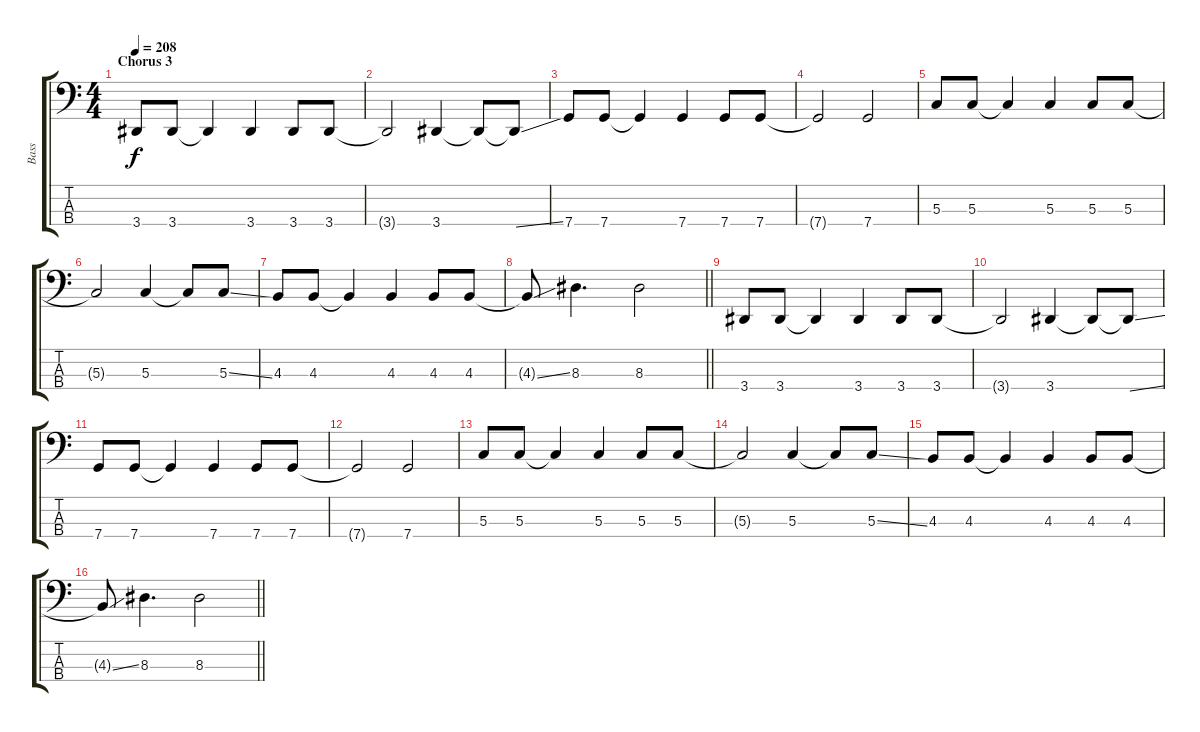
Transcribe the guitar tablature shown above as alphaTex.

\track ("Bass" "Bass") {instrument electricbasspick}
\staff {score tabs}
\tuning (F2 C2 G1 C1) {hide}
\ts (4 4)
\section ("" "Chorus 3")
\tempo 208
\clef f4
\ks c
3.4.8{dy f} 3.4.8 3.4{t}.4 3.4.4 3.4.8 3.4.8 |
3.4{t}.2 3.4.4 3.4{t}.8 3.4{ss t}.8 |
7.4.8 7.4.8 7.4{t}.4 7.4.4 7.4.8 7.4.8 |
7.4{t}.2 7.4.2 |
5.3.8 5.3.8 5.3{t}.4 5.3.4 5.3.8 5.3.8 |
5.3{t}.2 5.3.4 5.3{t}.8 5.3{ss}.8 |
4.3.8 4.3.8 4.3{t}.4 4.3.4 4.3.8 4.3.8 |
\barLineRight lightlight
4.3{ss t}.8 8.3.4{d} 8.3.2 |
\section ("" "")
3.4.8 3.4.8 3.4{t}.4 3.4.4 3.4.8 3.4.8 |
3.4{t}.2 3.4.4 3.4{t}.8 3.4{ss t}.8 |
7.4.8 7.4.8 7.4{t}.4 7.4.4 7.4.8 7.4.8 |
7.4{t}.2 7.4.2 |
5.3.8 5.3.8 5.3{t}.4 5.3.4 5.3.8 5.3.8 |
5.3{t}.2 5.3.4 5.3{t}.8 5.3{ss}.8 |
4.3.8 4.3.8 4.3{t}.4 4.3.4 4.3.8 4.3.8 |
\barLineRight lightlight
4.3{ss t}.8 8.3.4{d} 8.3.2
